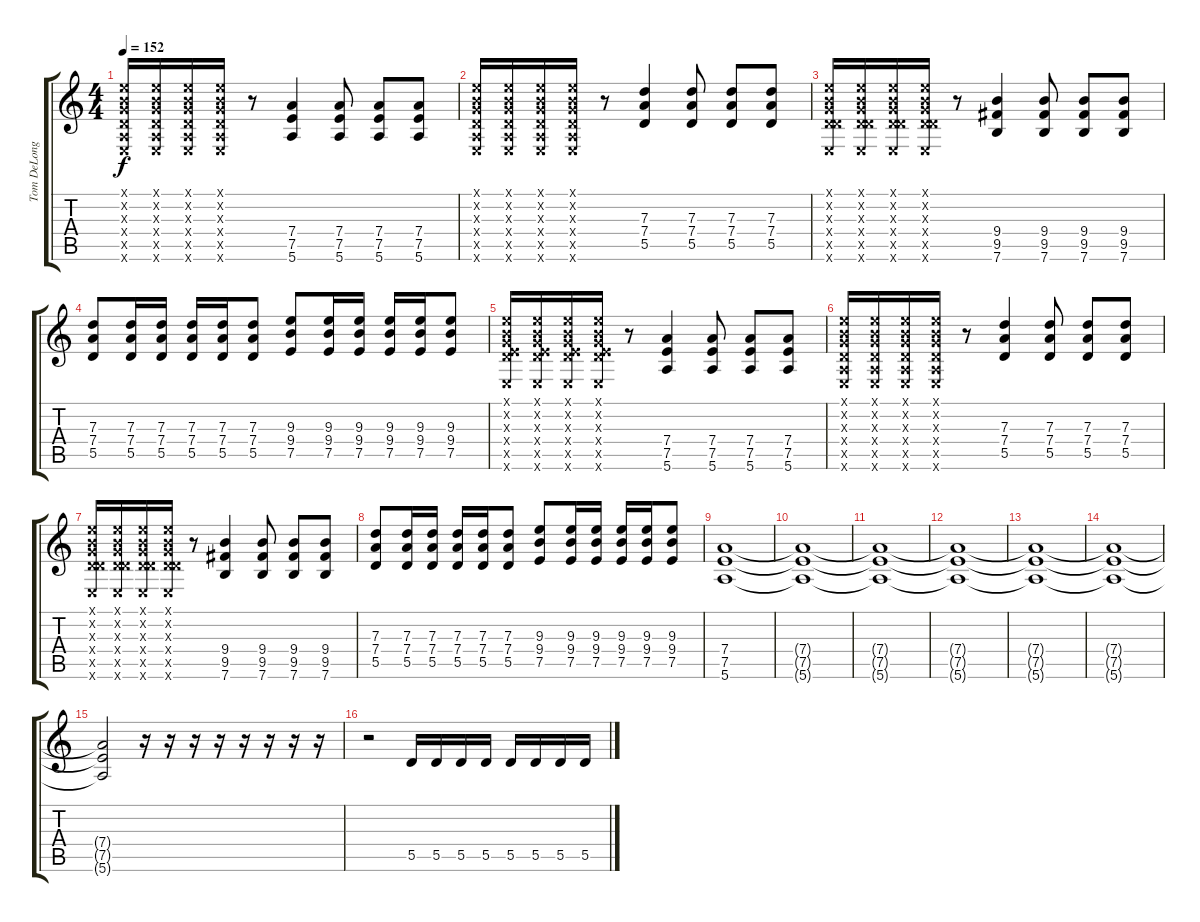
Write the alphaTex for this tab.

\track ("Tom DeLonge (Dist. Guitar)" "Tom DeLong") {instrument distortionguitar}
\staff {score tabs}
\tuning (E4 B3 G3 D3 A2 E2) {hide}
\ts (4 4)
\tempo 152
\clef g2
\ks c
(0.1{x} 0.2{x} 0.3{x} 0.4{x} 0.5{x} 0.6{x}).16{dy f instrument distortionguitar} (0.1{x} 0.2{x} 0.3{x} 0.4{x} 0.5{x} 0.6{x}).16 (0.1{x} 0.2{x} 0.3{x} 0.4{x} 0.5{x} 0.6{x}).16 (0.1{x} 0.2{x} 0.3{x} 0.4{x} 0.5{x} 0.6{x}).16 r.8 (7.4 7.5 5.6).4 (7.4 7.5 5.6).8 (7.4 7.5 5.6).8 (7.4 7.5 5.6).8 |
(0.1{x} 0.2{x} 0.3{x} 0.4{x} 0.5{x} 0.6{x}).16 (0.1{x} 0.2{x} 0.3{x} 0.4{x} 0.5{x} 0.6{x}).16 (0.1{x} 0.2{x} 0.3{x} 0.4{x} 0.5{x} 0.6{x}).16 (0.1{x} 0.2{x} 0.3{x} 0.4{x} 0.5{x} 0.6{x}).16 r.8 (7.3 7.4 5.5).4 (7.3 7.4 5.5).8 (7.3 7.4 5.5).8 (7.3 7.4 5.5).8 |
(0.1{x} 0.2{x} 0.3{x} 0.4{x} 5.5{x} 0.6{x}).16 (0.1{x} 0.2{x} 0.3{x} 0.4{x} 5.5{x} 0.6{x}).16 (0.1{x} 0.2{x} 0.3{x} 0.4{x} 5.5{x} 0.6{x}).16 (0.1{x} 0.2{x} 0.3{x} 0.4{x} 5.5{x} 0.6{x}).16 r.8 (9.4 9.5 7.6).4 (9.4 9.5 7.6).8 (9.4 9.5 7.6).8 (9.4 9.5 7.6).8 |
(7.3 7.4 5.5).8 (7.3 7.4 5.5).16 (7.3 7.4 5.5).16 (7.3 7.4 5.5).16 (7.3 7.4 5.5).16 (7.3 7.4 5.5).8 (9.3 9.4 7.5).8 (9.3 9.4 7.5).16 (9.3 9.4 7.5).16 (9.3 9.4 7.5).16 (9.3 9.4 7.5).16 (9.3 9.4 7.5).8 |
(0.1{x} 0.2{x} 0.3{x} 0.4{x} 7.5{x} 0.6{x}).16 (0.1{x} 0.2{x} 0.3{x} 0.4{x} 7.5{x} 0.6{x}).16 (0.1{x} 0.2{x} 0.3{x} 0.4{x} 7.5{x} 0.6{x}).16 (0.1{x} 0.2{x} 0.3{x} 0.4{x} 7.5{x} 0.6{x}).16 r.8 (7.4 7.5 5.6).4 (7.4 7.5 5.6).8 (7.4 7.5 5.6).8 (7.4 7.5 5.6).8 |
(0.1{x} 0.2{x} 0.3{x} 0.4{x} 0.5{x} 0.6{x}).16 (0.1{x} 0.2{x} 0.3{x} 0.4{x} 0.5{x} 0.6{x}).16 (0.1{x} 0.2{x} 0.3{x} 0.4{x} 0.5{x} 0.6{x}).16 (0.1{x} 0.2{x} 0.3{x} 0.4{x} 0.5{x} 0.6{x}).16 r.8 (7.3 7.4 5.5).4 (7.3 7.4 5.5).8 (7.3 7.4 5.5).8 (7.3 7.4 5.5).8 |
(0.1{x} 0.2{x} 0.3{x} 0.4{x} 5.5{x} 0.6{x}).16 (0.1{x} 0.2{x} 0.3{x} 0.4{x} 5.5{x} 0.6{x}).16 (0.1{x} 0.2{x} 0.3{x} 0.4{x} 5.5{x} 0.6{x}).16 (0.1{x} 0.2{x} 0.3{x} 0.4{x} 5.5{x} 0.6{x}).16 r.8 (9.4 9.5 7.6).4 (9.4 9.5 7.6).8 (9.4 9.5 7.6).8 (9.4 9.5 7.6).8 |
(7.3 7.4 5.5).8 (7.3 7.4 5.5).16 (7.3 7.4 5.5).16 (7.3 7.4 5.5).16 (7.3 7.4 5.5).16 (7.3 7.4 5.5).8 (9.3 9.4 7.5).8 (9.3 9.4 7.5).16 (9.3 9.4 7.5).16 (9.3 9.4 7.5).16 (9.3 9.4 7.5).16 (9.3 9.4 7.5).8 |
(7.4 7.5 5.6).1 |
(7.4{t} 7.5{t} 5.6{t}).1 |
(7.4{t} 7.5{t} 5.6{t}).1 |
(7.4{t} 7.5{t} 5.6{t}).1 |
(7.4{t} 7.5{t} 5.6{t}).1 |
(7.4{t} 7.5{t} 5.6{t}).1 |
(7.4{t} 7.5{t} 5.6{t}).2 r.16 r.16 r.16 r.16 r.16 r.16 r.16 r.16 |
r.2 5.5.16 5.5.16 5.5.16 5.5.16 5.5.16 5.5.16 5.5.16 5.5.16
